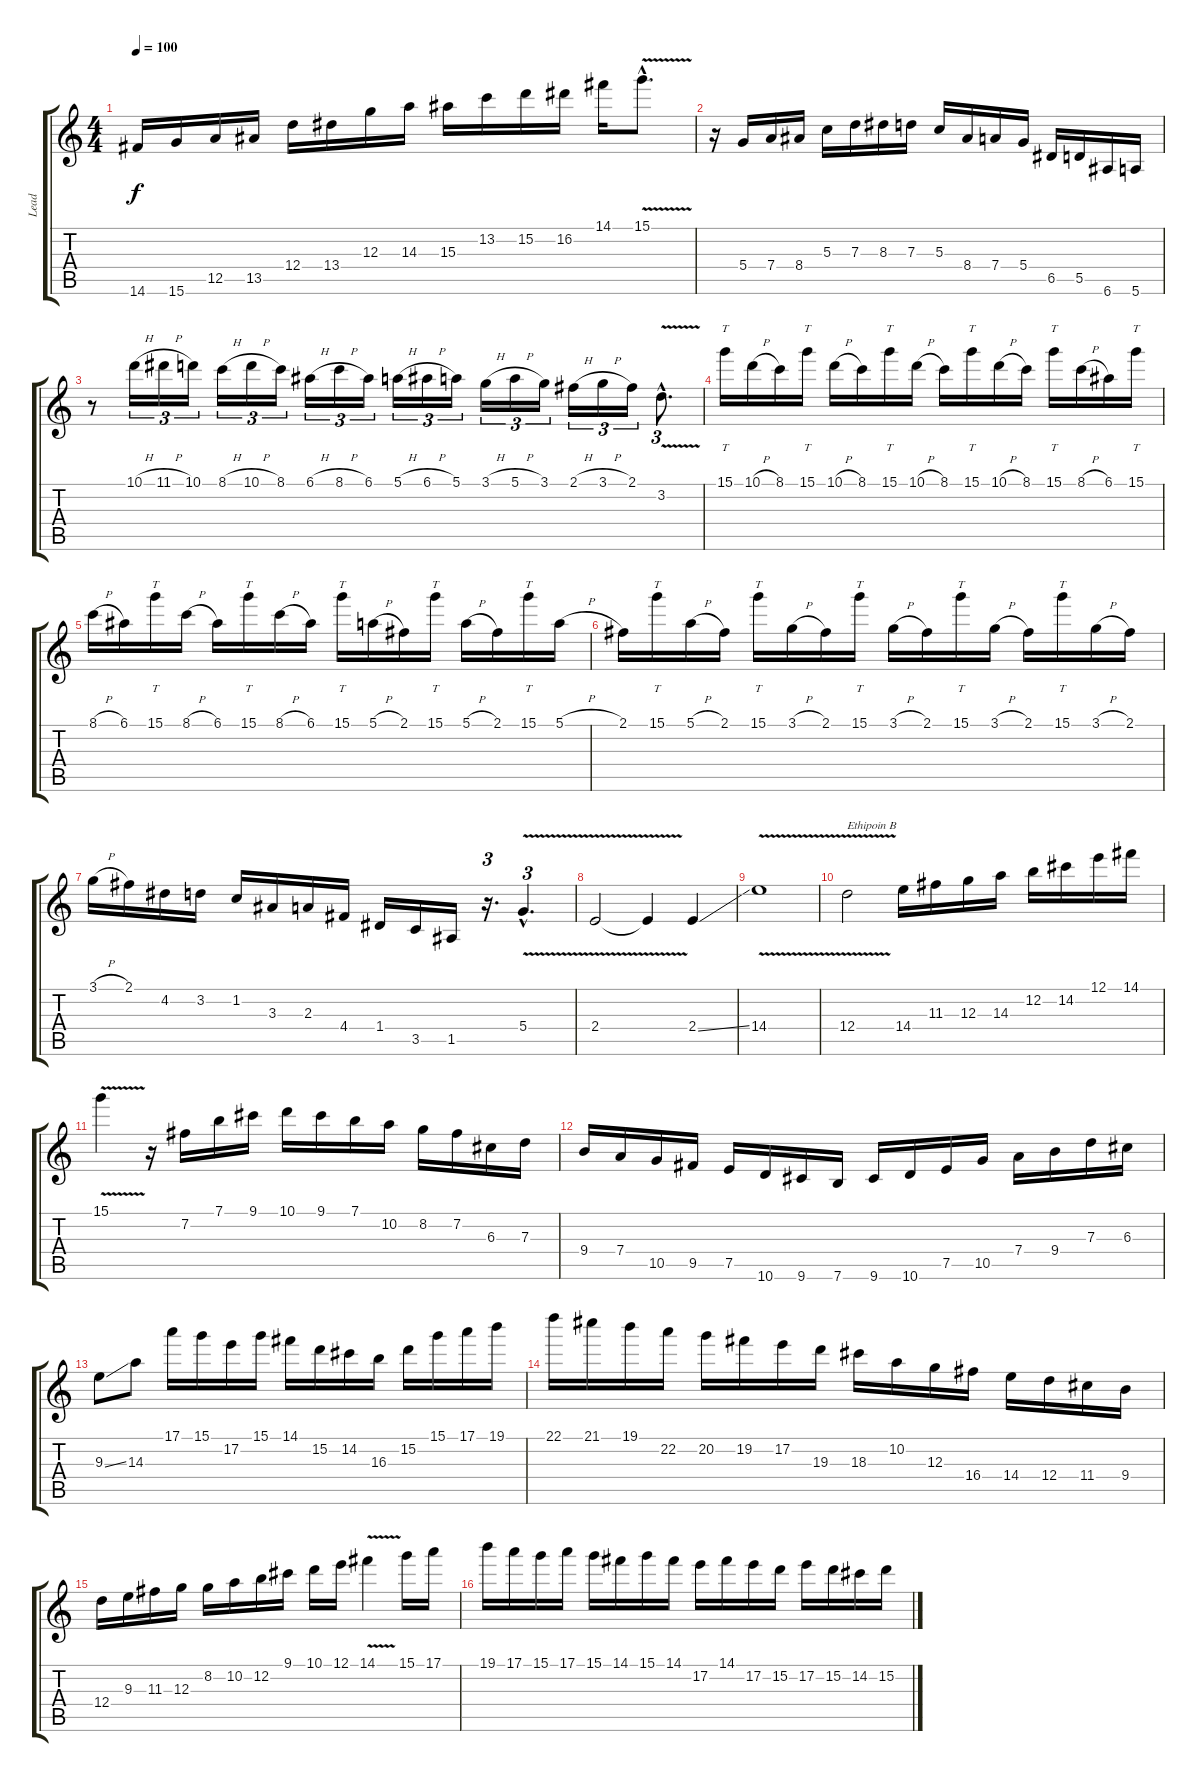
\track ("Lead" "Lead") {instrument distortionguitar}
\staff {score tabs}
\tuning (E4 B3 G3 D3 A2 E2) {hide}
\ts (4 4)
\tempo 100
\clef g2
\ks c
14.6.16{dy f} 15.6.16 12.5.16 13.5.16 12.4.16 13.4.16 12.3.16 14.3.16 15.3.16 13.2.16 15.2.16 16.2.16 14.1.16 15.1{v hac}.8{d} |
r.16 5.4.16 7.4.16 8.4.16 5.3.16 7.3.16 8.3.16 7.3.16 5.3.16 8.4.16 7.4.16 5.4.16 6.5.16 5.5.16 6.6.16 5.6.16 |
r.8 10.1{h}.16{tu (3 2)} 11.1{h}.16{tu (3 2)} 10.1.16{tu (3 2)} 8.1{h}.16{tu (3 2)} 10.1{h}.16{tu (3 2)} 8.1.16{tu (3 2)} 6.1{h}.16{tu (3 2)} 8.1{h}.16{tu (3 2)} 6.1.16{tu (3 2)} 5.1{h}.16{tu (3 2)} 6.1{h}.16{tu (3 2)} 5.1.16{tu (3 2)} 3.1{h}.16{tu (3 2)} 5.1{h}.16{tu (3 2)} 3.1.16{tu (3 2)} 2.1{h}.16{tu (3 2)} 3.1{h}.16{tu (3 2)} 2.1.16{tu (3 2)} 3.2{v hac}.8{d tu (3 2)} |
15.1.16{tt} 10.1{h}.16 8.1.16 15.1.16{tt} 10.1{h}.16 8.1.16 15.1.16{tt} 10.1{h}.16 8.1.16 15.1.16{tt} 10.1{h}.16 8.1.16 15.1.16{tt} 8.1{h}.16 6.1.16 15.1.16{tt} |
8.1{h}.16 6.1.16 15.1.16{tt} 8.1{h}.16 6.1.16 15.1.16{tt} 8.1{h}.16 6.1.16 15.1.16{tt} 5.1{h}.16 2.1.16 15.1.16{tt} 5.1{h}.16 2.1.16 15.1.16{tt} 5.1{h}.16 |
2.1.16 15.1.16{tt} 5.1{h}.16 2.1.16 15.1.16{tt} 3.1{h}.16 2.1.16 15.1.16{tt} 3.1{h}.16 2.1.16 15.1.16{tt} 3.1{h}.16 2.1.16 15.1.16{tt} 3.1{h}.16 2.1.16 |
3.1{h}.16 2.1.16 4.2.16 3.2.16 1.2.16 3.3.16 2.3.16 4.4.16 1.4.16 3.5.16 1.5.16 r.16{d tu (3 2)} 5.4{v hac}.4{d tu (3 2)} |
2.4{v}.2 2.4{t}.4 2.4{ss}.4 |
14.4{v}.1 |
12.4{v}.2{txt "Ethipoin B"} 14.4.16 11.3.16 12.3.16 14.3.16 12.2.16 14.2.16 12.1.16 14.1.16 |
15.1{v}.4 r.16 7.2.16 7.1.16 9.1.16 10.1.16 9.1.16 7.1.16 10.2.16 8.2.16 7.2.16 6.3.16 7.3.16 |
9.4.16 7.4.16 10.5.16 9.5.16 7.5.16 10.6.16 9.6.16 7.6.16 9.6.16 10.6.16 7.5.16 10.5.16 7.4.16 9.4.16 7.3.16 6.3.16 |
9.3{ss}.8 14.3.8 17.1.16 15.1.16 17.2.16 15.1.16 14.1.16 15.2.16 14.2.16 16.3.16 15.2.16 15.1.16 17.1.16 19.1.16 |
22.1.16 21.1.16 19.1.16 22.2.16 20.2.16 19.2.16 17.2.16 19.3.16 18.3.16 10.2.16 12.3.16 16.4.16 14.4.16 12.4.16 11.4.16 9.4.16 |
12.4.16 9.3.16 11.3.16 12.3.16 8.2.16 10.2.16 12.2.16 9.1.16 10.1.16 12.1.16 14.1{v}.4 15.1.16 17.1.16 |
19.1.16 17.1.16 15.1.16 17.1.16 15.1.16 14.1.16 15.1.16 14.1.16 17.2.16 14.1.16 17.2.16 15.2.16 17.2.16 15.2.16 14.2.16 15.2.16
